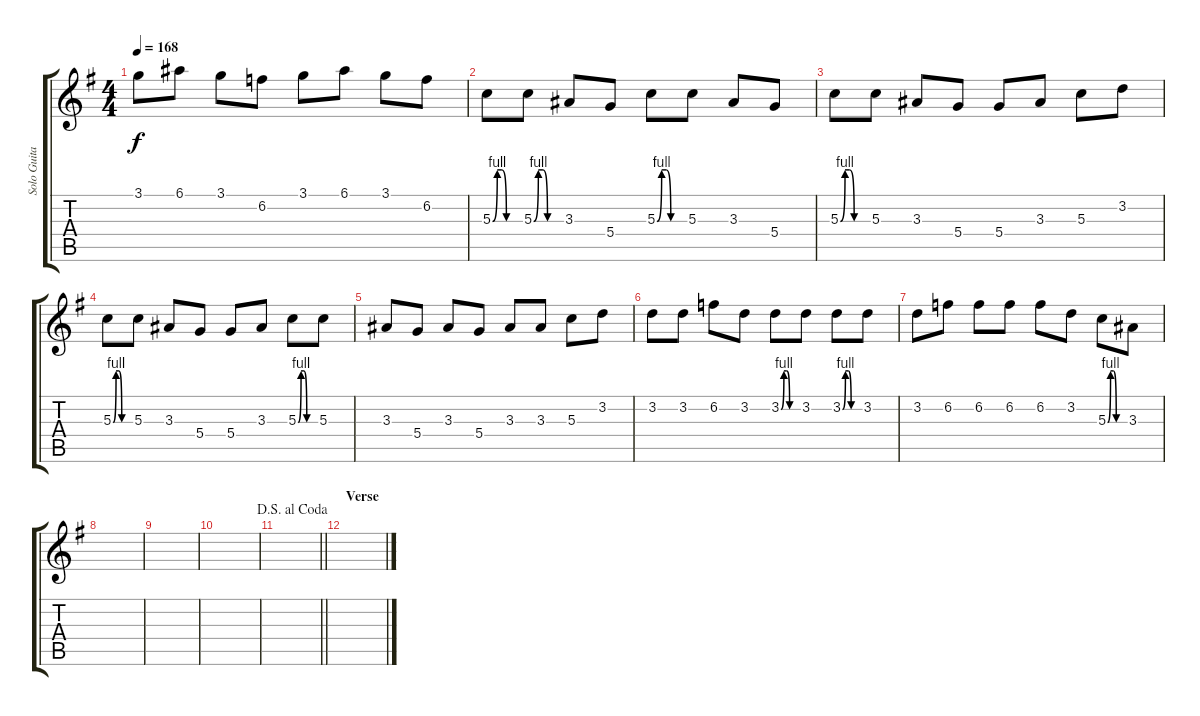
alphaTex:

\track ("Solo Guitar" "Solo Guita") {instrument distortionguitar}
\staff {score tabs}
\tuning (E4 B3 G3 D3 A2 E2) {hide}
\ts (4 4)
\tempo 168
\clef g2
\ks g
3.1.8{dy f} 6.1.8 3.1.8 6.2.8 3.1.8 6.1.8 3.1.8 6.2.8 |
5.3{be (custom 0 0 10 4 20 4 30 0 60 0)}.8 5.3{be (custom 0 0 10 4 20 4 30 0 60 0)}.8 3.3.8 5.4.8 5.3{be (custom 0 0 10 4 20 4 30 0 60 0)}.8 5.3.8 3.3.8 5.4.8 |
5.3{be (custom 0 0 10 4 20 4 30 0 60 0)}.8 5.3.8 3.3.8 5.4.8 5.4.8 3.3.8 5.3.8 3.2.8 |
5.3{be (custom 0 0 10 4 20 4 30 0 60 0)}.8 5.3.8 3.3.8 5.4.8 5.4.8 3.3.8 5.3{be (custom 0 0 10 4 20 4 30 0 60 0)}.8 5.3.8 |
3.3.8 5.4.8 3.3.8 5.4.8 3.3.8 3.3.8 5.3.8 3.2.8 |
3.2.8 3.2.8 6.2.8 3.2.8 3.2{be (custom 0 0 10 4 20 4 30 0 60 0)}.8 3.2.8 3.2{be (custom 0 0 10 4 20 4 30 0 60 0)}.8 3.2.8 |
3.2.8 6.2.8 6.2.8 6.2.8 6.2.8 3.2.8 5.3{be (custom 0 0 10 4 20 4 30 0 60 0)}.8 3.3.8 |
|
|
|
\jump dalsegnoalcoda
\barLineRight lightlight
|
\section ("" "Verse")
